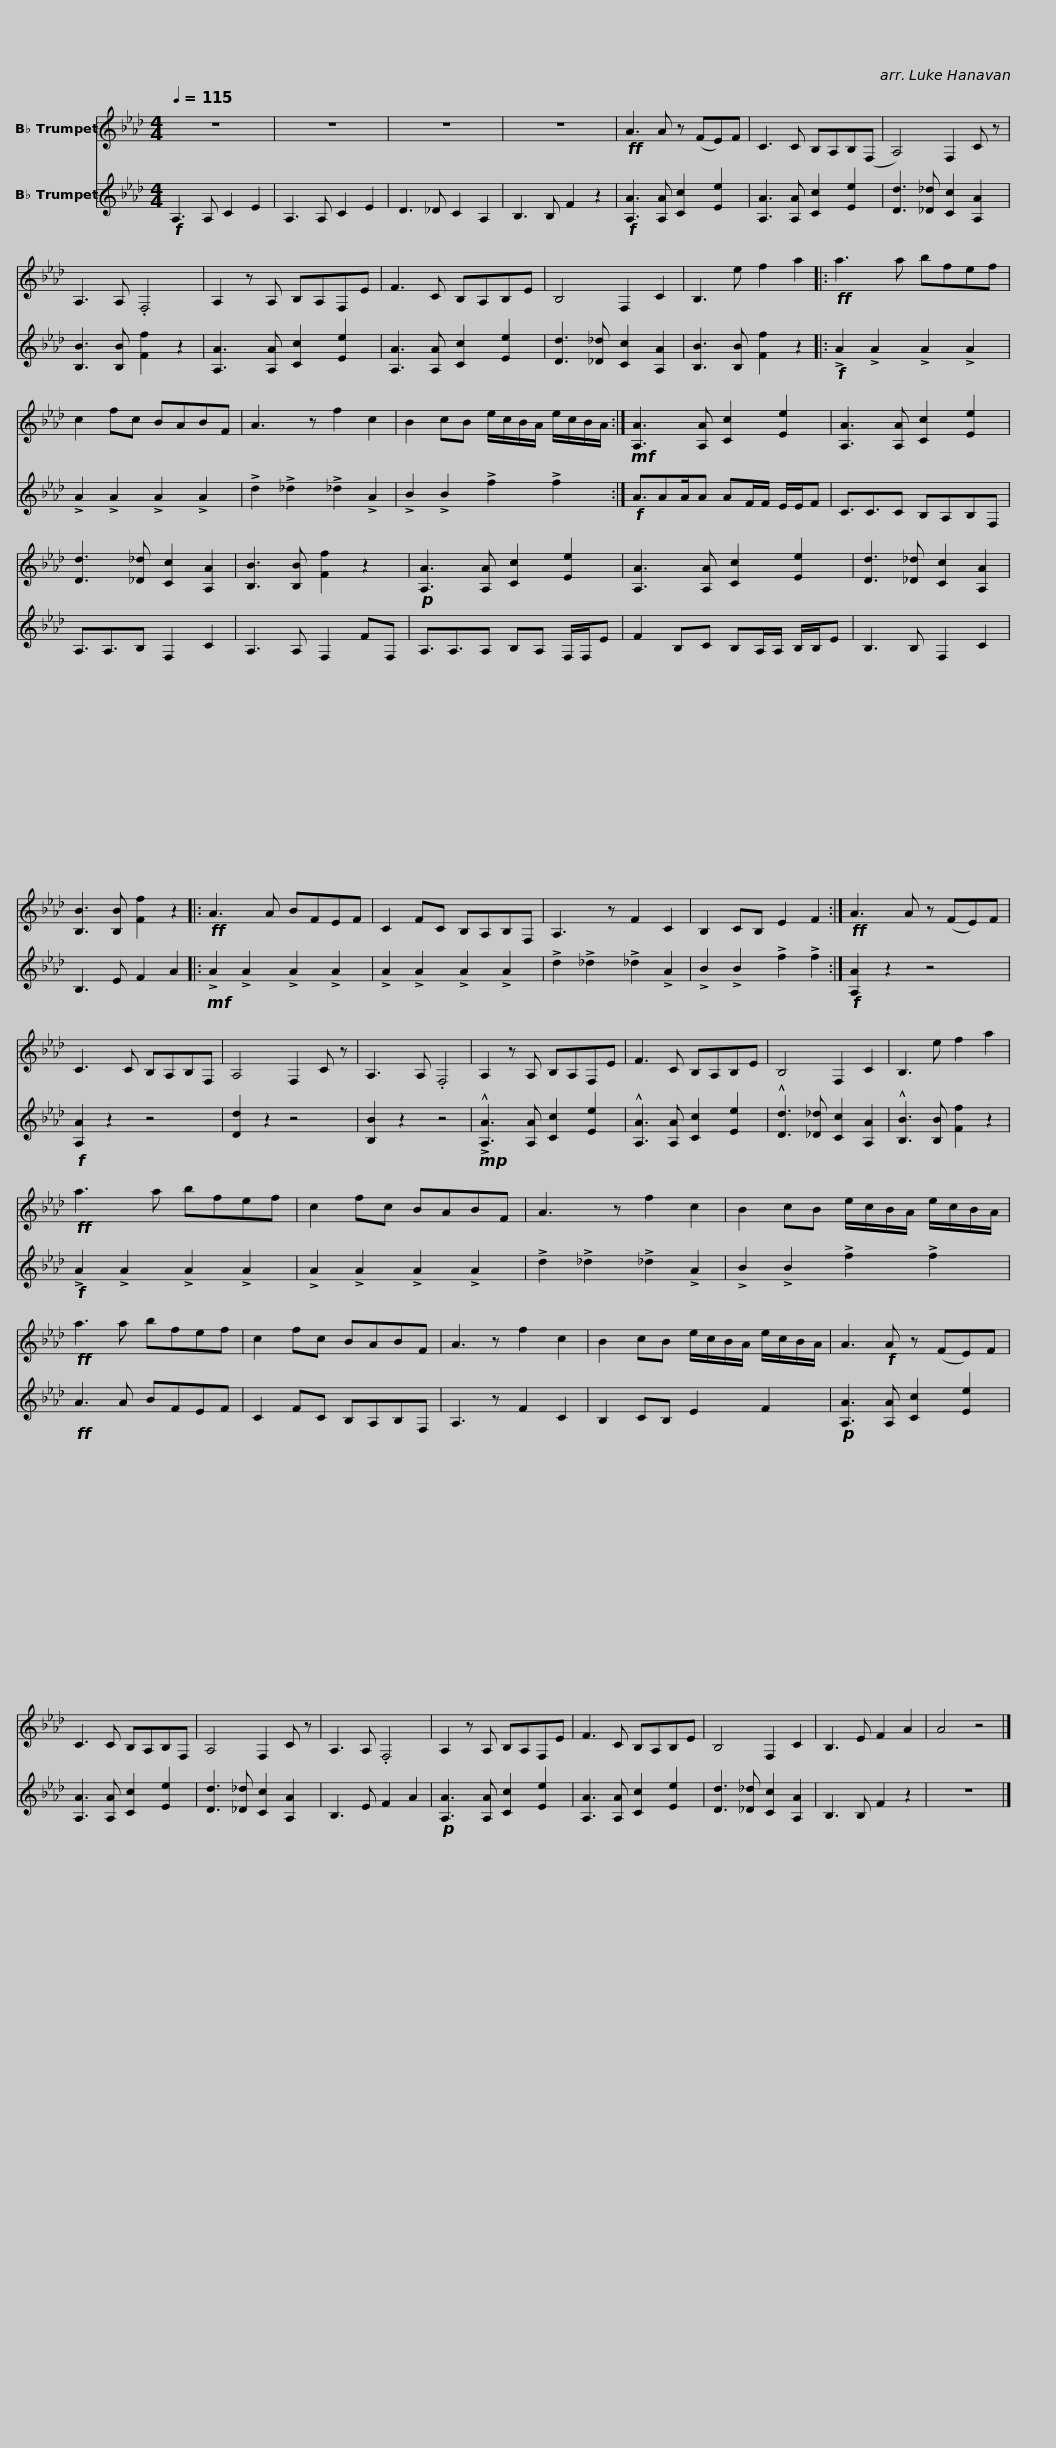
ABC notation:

X:1
%%score 1 2
L:1/8
Q:1/4=115
M:4/4
I:linebreak $
K:none
V:1 treble transpose=-2
V:2 treble transpose=-2
V:1
[K:Ab] z8 | z8 | z8 | z8 |$!ff! A3 A z (FE)F | %5
 C3 C B,A,B,(F, | A,4) F,2 C z | A,3 A, .F,4 |$ A,2 z A, B,A,F,E | F3 C B,A,B,E | %10
 B,4 F,2 C2 | B,3 e f2 a2 |:$!ff! a3 a bfef | c2 fc BABF | A3 z f2 c2 | %15
 B2 cB e/c/B/A/ e/c/B/A/ :|$!mf! [A,A]3 [A,A] [Cc]2 [Ee]2 | [A,A]3 [A,A] [Cc]2 [Ee]2 | [Dd]3 [_D_d] [Cc]2 [A,A]2 | [B,B]3 [B,B] [Ff]2 z2 |$ %20
!p! [A,A]3 [A,A] [Cc]2 [Ee]2 | [A,A]3 [A,A] [Cc]2 [Ee]2 | [Dd]3 [_D_d] [Cc]2 [A,A]2 | [B,B]3 [B,B] [Ff]2 z2 |:$!ff! A3 A BFEF | %25
 C2 FC B,A,B,F, | A,3 z F2 C2 | B,2 CB, E2 F2 :|$!ff! A3 A z (FE)F | C3 C B,A,B,F, | %30
 A,4 F,2 C z | A,3 A, .F,4 |$ A,2 z A, B,A,F,E | F3 C B,A,B,E | B,4 F,2 C2 | %35
 B,3 e f2 a2 |$!ff! a3 a bfef | c2 fc BABF | A3 z f2 c2 | B2 cB e/c/B/A/ e/c/B/A/ |$ %40
!ff! a3 a bfef | c2 fc BABF | A3 z f2 c2 | B2 cB e/c/B/A/ e/c/B/A/ |$ A3!f! A z (FE)F | %45
 C3 C B,A,B,F, | A,4 F,2 C z | A,3 A, .F,4 |$ A,2 z A, B,A,F,E | F3 C B,A,B,E | %50
 B,4 F,2 C2 | B,3 E F2 A2 | A4 z4 |] %53
V:2
[K:Ab]!f! A,3 A, C2 E2 | A,3 A, C2 E2 | D3 _D C2 A,2 | B,3 B, F2 z2 |$!f! [A,A]3 [A,A] [Cc]2 [Ee]2 | %5
 [A,A]3 [A,A] [Cc]2 [Ee]2 | [Dd]3 [_D_d] [Cc]2 [A,A]2 | [B,B]3 [B,B] [Ff]2 z2 |$ [A,A]3 [A,A] [Cc]2 [Ee]2 | [A,A]3 [A,A] [Cc]2 [Ee]2 | %10
 [Dd]3 [_D_d] [Cc]2 [A,A]2 | [B,B]3 [B,B] [Ff]2 z2 |:$!f! !>!A2 !>!A2 !>!A2 !>!A2 | !>!A2 !>!A2 !>!A2 !>!A2 | !>!d2 !>!_d2 !>!_d2 !>!A2 | %15
 !>!B2 !>!B2 !>!f2 !>!f2 :|$!f! A3/2AA/A AF/F/ E/E/F | C3/2C3/2C B,A,B,F, | A,3/2A,3/2B, F,2 C2 | A,3 A, F,2 FF, |$ %20
 A,3/2A,3/2A, B,A, F,/F,/E | F2 B,C B,A,/A,/ B,/B,/E | B,3 B, F,2 C2 | B,3 E F2 A2 |:$!mf! !>!A2 !>!A2 !>!A2 !>!A2 | %25
 !>!A2 !>!A2 !>!A2 !>!A2 | !>!d2 !>!_d2 !>!_d2 !>!A2 | !>!B2 !>!B2 !>!f2 !>!f2 :|$!f! [A,A]2 z2 z4 |!f! [A,A]2 z2 z4 | %30
 [Dd]2 z2 z4 | [B,B]2 z2 z4 |$!mp! !>!!^![A,A]3 [A,A] [Cc]2 [Ee]2 | !^![A,A]3 [A,A] [Cc]2 [Ee]2 | !^![Dd]3 [_D_d] [Cc]2 [A,A]2 | %35
 !^![B,B]3 [B,B] [Ff]2 z2 |$!f! !>!A2 !>!A2 !>!A2 !>!A2 | !>!A2 !>!A2 !>!A2 !>!A2 | !>!d2 !>!_d2 !>!_d2 !>!A2 | !>!B2 !>!B2 !>!f2 !>!f2 |$ %40
!ff! A3 A BFEF | C2 FC B,A,B,F, | A,3 z F2 C2 | B,2 CB, E2 F2 |$!p! [A,A]3 [A,A] [Cc]2 [Ee]2 | %45
 [A,A]3 [A,A] [Cc]2 [Ee]2 | [Dd]3 [_D_d] [Cc]2 [A,A]2 | B,3 E F2 A2 |$!p! [A,A]3 [A,A] [Cc]2 [Ee]2 | [A,A]3 [A,A] [Cc]2 [Ee]2 | %50
 [Dd]3 [_D_d] [Cc]2 [A,A]2 | B,3 B, F2 z2 | z8 |] %53
